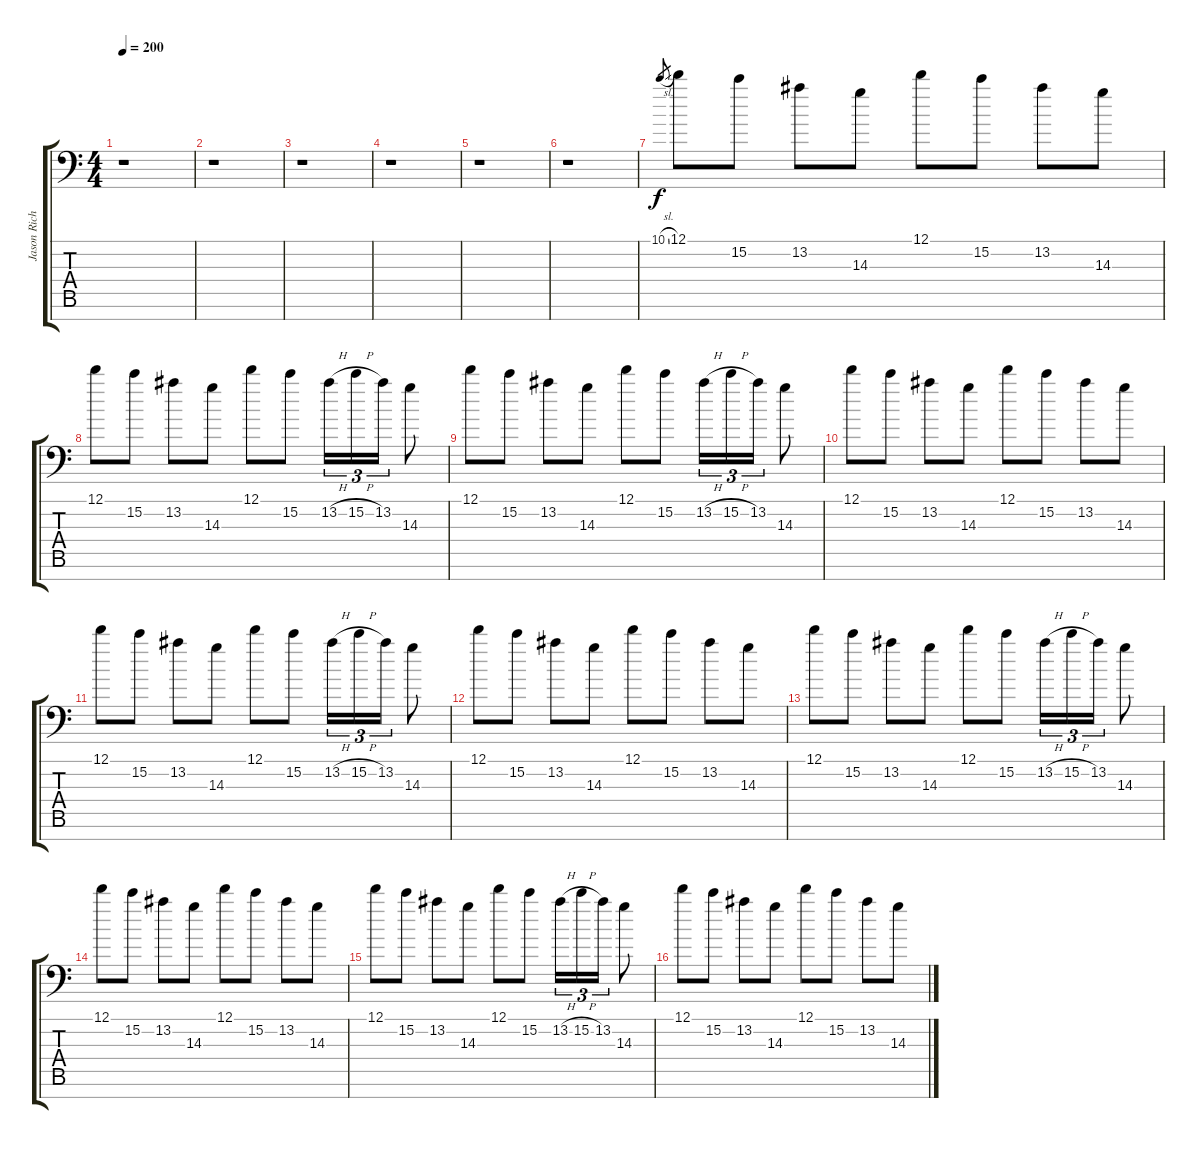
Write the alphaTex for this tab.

\track ("Jason Richardson - guitar" "Jason Rich") {instrument distortionguitar}
\staff {score tabs}
\tuning (D4 A3 F3 C3 G2 D2 G1) {hide}
\ts (4 4)
\tempo 200
\clef f4
\ks c
r.1{dy f instrument distortionguitar} |
r.1 |
r.1 |
r.1 |
r.1 |
r.1 |
10.1{sl}.8{gr} 12.1.8 15.2.8 13.2.8 14.3.8 12.1.8 15.2.8 13.2.8 14.3.8 |
12.1.8 15.2.8 13.2.8 14.3.8 12.1.8 15.2.8 13.2{h}.16{tu (3 2)} 15.2{h}.16{tu (3 2)} 13.2.16{tu (3 2)} 14.3.8 |
12.1.8 15.2.8 13.2.8 14.3.8 12.1.8 15.2.8 13.2{h}.16{tu (3 2)} 15.2{h}.16{tu (3 2)} 13.2.16{tu (3 2)} 14.3.8 |
12.1.8 15.2.8 13.2.8 14.3.8 12.1.8 15.2.8 13.2.8 14.3.8 |
12.1.8 15.2.8 13.2.8 14.3.8 12.1.8 15.2.8 13.2{h}.16{tu (3 2)} 15.2{h}.16{tu (3 2)} 13.2.16{tu (3 2)} 14.3.8 |
12.1.8 15.2.8 13.2.8 14.3.8 12.1.8 15.2.8 13.2.8 14.3.8 |
12.1.8 15.2.8 13.2.8 14.3.8 12.1.8 15.2.8 13.2{h}.16{tu (3 2)} 15.2{h}.16{tu (3 2)} 13.2.16{tu (3 2)} 14.3.8 |
12.1.8 15.2.8 13.2.8 14.3.8 12.1.8 15.2.8 13.2.8 14.3.8 |
12.1.8 15.2.8 13.2.8 14.3.8 12.1.8 15.2.8 13.2{h}.16{tu (3 2)} 15.2{h}.16{tu (3 2)} 13.2.16{tu (3 2)} 14.3.8 |
12.1.8 15.2.8 13.2.8 14.3.8 12.1.8 15.2.8 13.2.8 14.3.8
